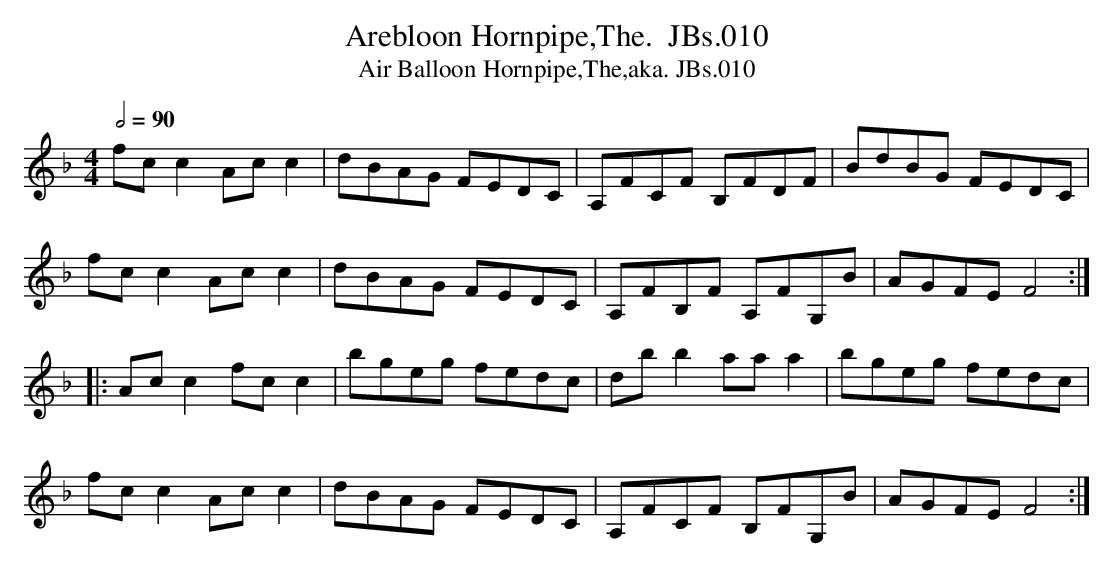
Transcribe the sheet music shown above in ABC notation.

X:1
T:Arebloon Hornpipe,The.  JBs.010
T:Air Balloon Hornpipe,The,aka. JBs.010
L:1/8
M:4/4
Q:1/2=90
K:F
fc c2Acc2|dBAG FEDC|A,FCF B,FDF|BdBG FEDC|!
fcc2Acc2|dBAG FEDC|A,FB,F A,FG,B|AGFE F4:|!
|:Acc2fcc2|bgeg fedc|dbb2 aaa2|bgeg fedc|!
fcc2Acc2|dBAG FEDC|A,FCF B,FG,B|AGFEF4:|
